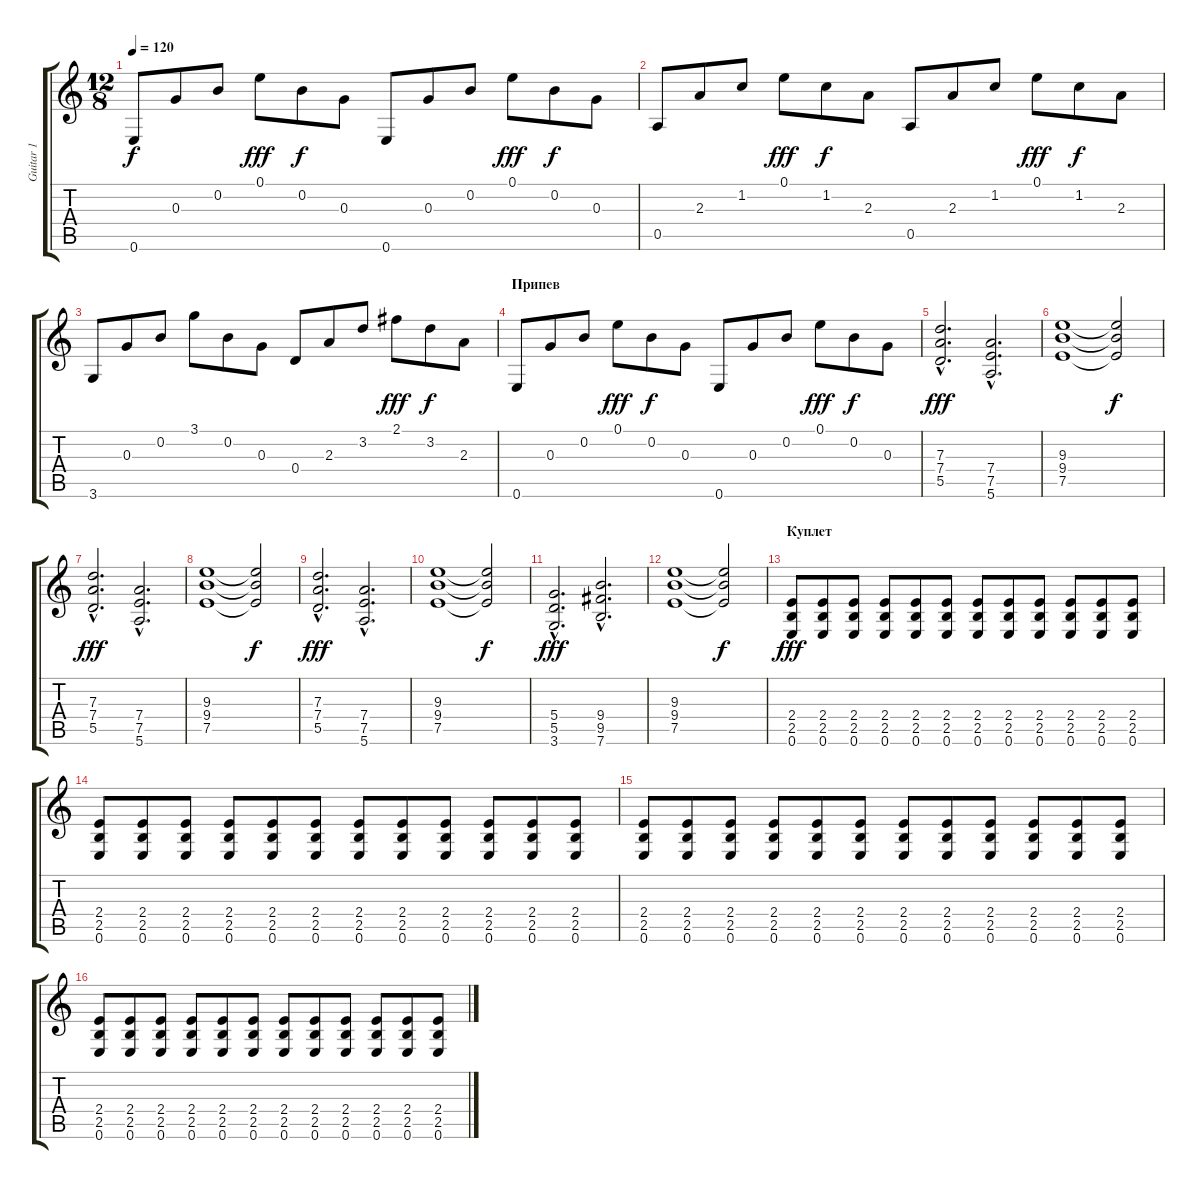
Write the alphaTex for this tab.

\track ("Guitar 1" "Guitar 1") {instrument distortionguitar}
\staff {score tabs}
\tuning (E4 B3 G3 D3 A2 E2) {hide}
\ts (12 8)
\tempo 120
\clef g2
\ks c
0.6.8{dy f} 0.3.8 0.2.8 0.1.8{dy fff} 0.2.8{dy f} 0.3.8 0.6.8 0.3.8 0.2.8 0.1.8{dy fff} 0.2.8{dy f} 0.3.8 |
0.5.8 2.3.8 1.2.8 0.1.8{dy fff} 1.2.8{dy f} 2.3.8 0.5.8 2.3.8 1.2.8 0.1.8{dy fff} 1.2.8{dy f} 2.3.8 |
3.6.8 0.3.8 0.2.8 3.1.8 0.2.8 0.3.8 0.4.8 2.3.8 3.2.8 2.1.8{dy fff} 3.2.8{dy f} 2.3.8 |
\section ("" "Припев")
0.6.8 0.3.8 0.2.8 0.1.8{dy fff} 0.2.8{dy f} 0.3.8 0.6.8 0.3.8 0.2.8 0.1.8{dy fff} 0.2.8{dy f} 0.3.8 |
(7.3{hac} 7.4{hac} 5.5{hac}).2{d dy fff instrument distortionguitar} (7.4{hac} 7.5{hac} 5.6{hac}).2{d} |
(9.3 9.4 7.5).1 (9.3{t} 9.4{t} 7.5{t}).2{dy f} |
(7.3{hac} 7.4{hac} 5.5{hac}).2{d dy fff} (7.4{hac} 7.5{hac} 5.6{hac}).2{d} |
(9.3 9.4 7.5).1 (9.3{t} 9.4{t} 7.5{t}).2{dy f} |
(7.3{hac} 7.4{hac} 5.5{hac}).2{d dy fff} (7.4{hac} 7.5{hac} 5.6{hac}).2{d} |
(9.3 9.4 7.5).1 (9.3{t} 9.4{t} 7.5{t}).2{dy f} |
(5.4{hac} 5.5{hac} 3.6{hac}).2{d dy fff} (9.4{hac} 9.5{hac} 7.6{hac}).2{d} |
(9.3 9.4 7.5).1 (9.3{t} 9.4{t} 7.5{t}).2{dy f} |
\section ("" "Куплет")
(2.4 2.5 0.6).8{dy fff} (2.4 2.5 0.6).8 (2.4 2.5 0.6).8 (2.4 2.5 0.6).8 (2.4 2.5 0.6).8 (2.4 2.5 0.6).8 (2.4 2.5 0.6).8 (2.4 2.5 0.6).8 (2.4 2.5 0.6).8 (2.4 2.5 0.6).8 (2.4 2.5 0.6).8 (2.4 2.5 0.6).8 |
(2.4 2.5 0.6).8 (2.4 2.5 0.6).8 (2.4 2.5 0.6).8 (2.4 2.5 0.6).8 (2.4 2.5 0.6).8 (2.4 2.5 0.6).8 (2.4 2.5 0.6).8 (2.4 2.5 0.6).8 (2.4 2.5 0.6).8 (2.4 2.5 0.6).8 (2.4 2.5 0.6).8 (2.4 2.5 0.6).8 |
(2.4 2.5 0.6).8 (2.4 2.5 0.6).8 (2.4 2.5 0.6).8 (2.4 2.5 0.6).8 (2.4 2.5 0.6).8 (2.4 2.5 0.6).8 (2.4 2.5 0.6).8 (2.4 2.5 0.6).8 (2.4 2.5 0.6).8 (2.4 2.5 0.6).8 (2.4 2.5 0.6).8 (2.4 2.5 0.6).8 |
(2.4 2.5 0.6).8 (2.4 2.5 0.6).8 (2.4 2.5 0.6).8 (2.4 2.5 0.6).8 (2.4 2.5 0.6).8 (2.4 2.5 0.6).8 (2.4 2.5 0.6).8 (2.4 2.5 0.6).8 (2.4 2.5 0.6).8 (2.4 2.5 0.6).8 (2.4 2.5 0.6).8 (2.4 2.5 0.6).8
